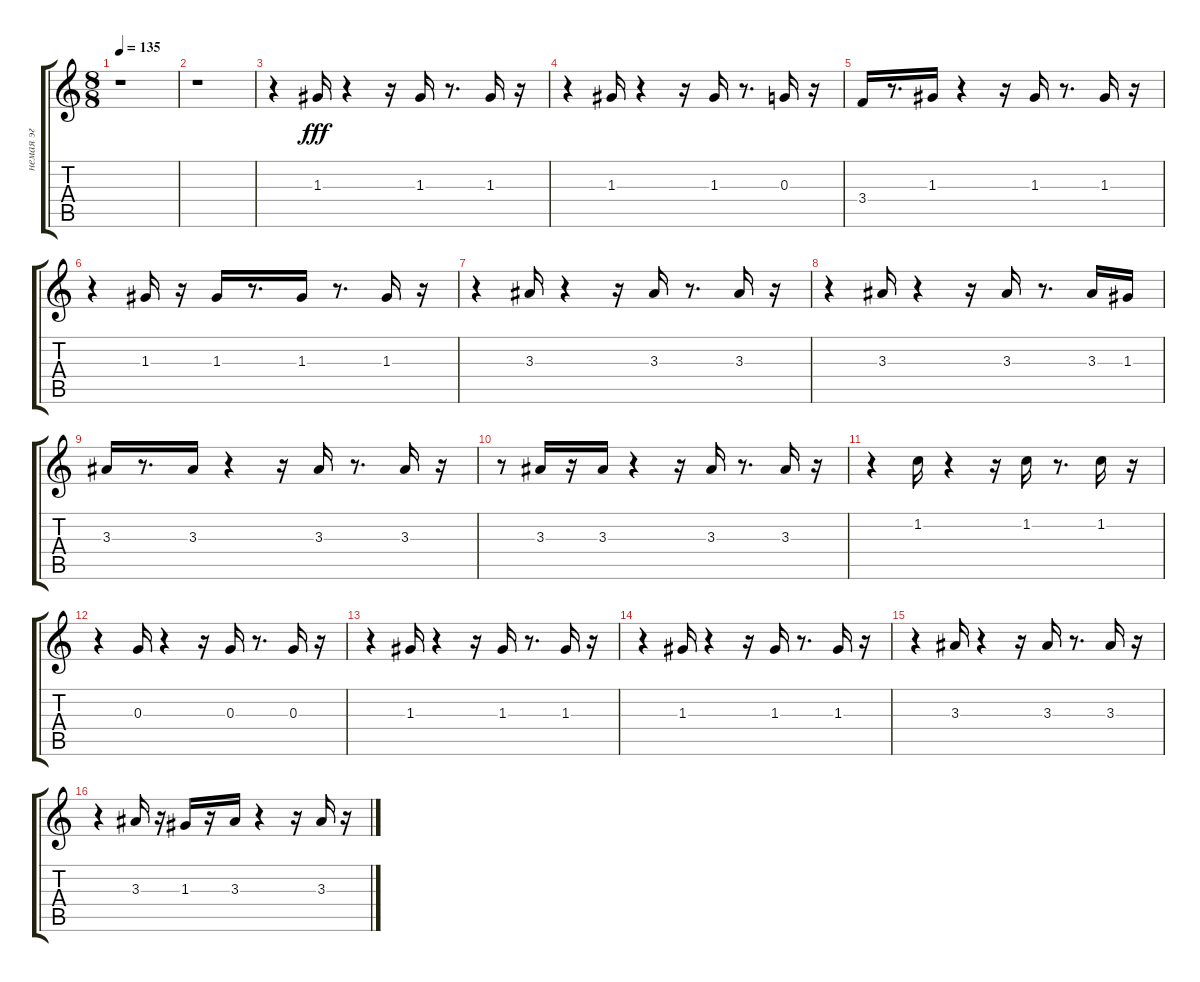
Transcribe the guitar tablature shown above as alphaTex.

\track ("немая эг" "немая эг") {instrument electricguitarclean}
\staff {score tabs}
\tuning (E4 B3 G3 D3 A2 E2) {hide}
\ts (8 8)
\tempo 135
\clef g2
\ks c
r.1{dy fff} |
r.1 |
r.4 1.3.16 r.4 r.16 1.3.16 r.8{d} 1.3.16 r.16 |
r.4 1.3.16 r.4 r.16 1.3.16 r.8{d} 0.3.16 r.16 |
3.4.16 r.8{d} 1.3.16 r.4 r.16 1.3.16 r.8{d} 1.3.16 r.16 |
r.4 1.3.16 r.16 1.3.16 r.8{d} 1.3.16 r.8{d} 1.3.16 r.16 |
r.4 3.3.16 r.4 r.16 3.3.16 r.8{d} 3.3.16 r.16 |
r.4 3.3.16 r.4 r.16 3.3.16 r.8{d} 3.3.16 1.3.16 |
3.3.16 r.8{d} 3.3.16 r.4 r.16 3.3.16 r.8{d} 3.3.16 r.16 |
r.8 3.3.16 r.16 3.3.16 r.4 r.16 3.3.16 r.8{d} 3.3.16 r.16 |
r.4 1.2.16 r.4 r.16 1.2.16 r.8{d} 1.2.16 r.16 |
r.4 0.3.16 r.4 r.16 0.3.16 r.8{d} 0.3.16 r.16 |
r.4 1.3.16 r.4 r.16 1.3.16 r.8{d} 1.3.16 r.16 |
r.4 1.3.16 r.4 r.16 1.3.16 r.8{d} 1.3.16 r.16 |
r.4 3.3.16 r.4 r.16 3.3.16 r.8{d} 3.3.16 r.16 |
r.4 3.3.16 r.16 1.3.16 r.16 3.3.16 r.4 r.16 3.3.16 r.16
